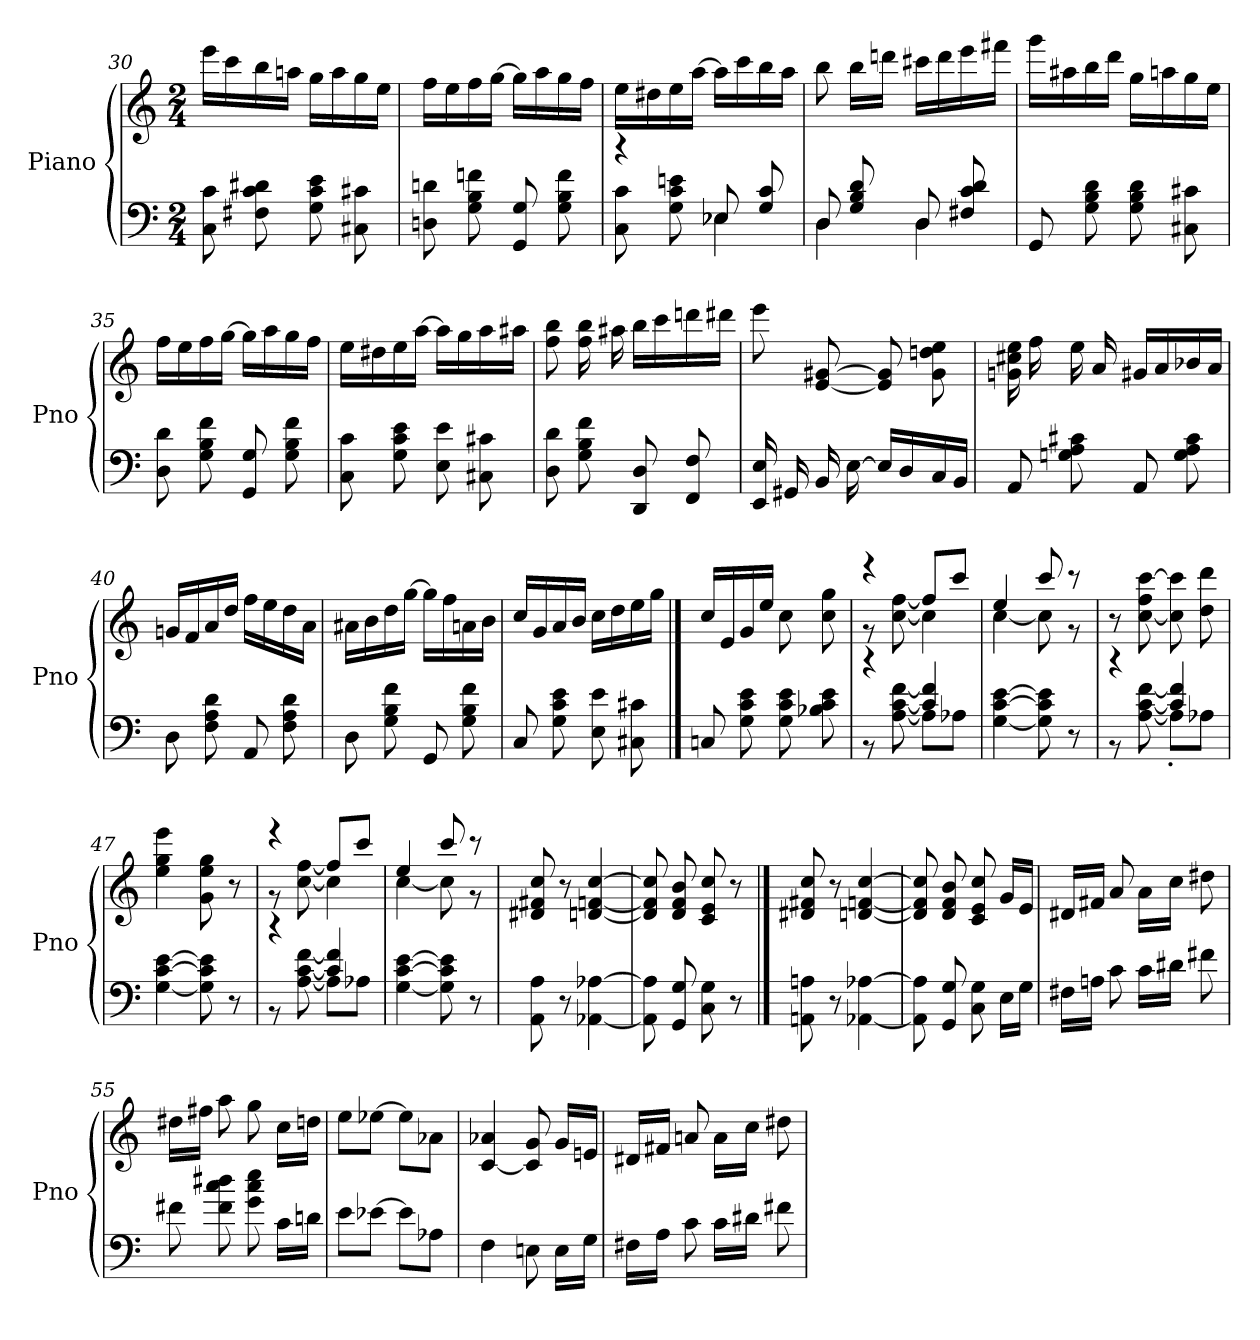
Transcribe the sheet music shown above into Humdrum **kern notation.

**kern	**kern
*part2	*part1
*staff2	*staff1
*I"Piano	*I"Piano
*I'Pno	*I'Pno
*clefF4	*clefG2
*k[]	*k[]
*M2/4	*M2/4
=30	=30
8C\ 8c\	16eee\LL
.	16ccc\
8F#X\ 8c\ 8d#X\	16bb\
.	16aan\JJ
8G\ 8c\ 8e\	16gg\LL
.	16aa\
8C#X\ 8c#X\	16gg\
.	16ee\JJ
!!LO:PB:g=z
=31	=31
8Dn\ 8dn\	16ff\LL
.	16ee\
8G\ 8B\ 8fn\	16ff\
.	[16gg\JJ
8GG/ 8G/	16gg\LL]
.	16aa\
8G\ 8B\ 8f\	16gg\
.	16ff\JJ
=32	=32
*^	*
4r	8C\ 8c\	16ee\LL
.	.	16dd#X\
.	8G\ 8c\ 8en\	16ee\
.	.	[16aa\JJ
8E-X/	4E-\	16aa\LL]
.	.	16ccc\
8G/ 8c/	.	16bb\
.	.	16aa\JJ
=33	=33	=33
8D/	4D\	8bb\
8G/ 8B/ 8d/	.	16bb\LL
.	.	16dddn\JJ
8D/	4D\	16ccc#X\LL
.	.	16ddd\
8F#X/ 8c/ 8d/	.	16eee\
.	.	16fff#X\JJ
*v	*v	*
=34	=34
8GG/	16ggg\LL
.	16aa#X\
8G\ 8B\ 8d\	16bb\
.	16ddd\JJ
8G\ 8B\ 8d\	16gg\LL
.	16aan\
8C#X\ 8c#X\	16gg\
.	16ee\JJ
!!LO:LB:g=z
=35	=35
8D\ 8d\	16ff\LL
.	16ee\
8G\ 8B\ 8f\	16ff\
.	[16gg\JJ
8GG/ 8G/	16gg\LL]
.	16aa\
8G\ 8B\ 8f\	16gg\
.	16ff\JJ
=36	=36
8C\ 8c\	16ee\LL
.	16dd#X\
8G\ 8c\ 8e\	16ee\
.	[16aa\JJ
8E\ 8e\	16aa\LL]
.	16gg\
8C#X\ 8c#X\	16aa\
.	16aa#X\JJ
=37	=37
8D\ 8d\	8ff\ 8bb\
8G\ 8B\ 8f\	16ff\ 16bb\
.	16aa#X\
8DD/ 8D/	16bb\LL
.	16ccc\
8FF/ 8F/	16dddn\
.	16ddd#X\JJ
=38	=38
16EE/ 16E/	8eee\
16GG#X/	.
16BB/	[8e/ [8g#X/
[16E\	.
16E/LL]	8e/] 8g#/]
16D/	.
16C/	8g#\ 8ddn\ 8ee\
16BB/JJ	.
!!LO:LB:g=z
=39	=39
8AA/	16gn\ 16cc#X\ 16ee\
.	16ff\
8Gn\ 8A\ 8c#X\	16ee\
.	16a/
8AA/	16g#X/LL
.	16a/
8G\ 8A\ 8c#\	16b-X/
.	16a/JJ
=40	=40
8D\	16gn/LL
.	16f/
8F\ 8A\ 8d\	16a/
.	16dd/JJ
8AA/	16ff\LL
.	16ee\
8F\ 8A\ 8d\	16dd\
.	16a\JJ
=41	=41
8D\	16a#X\LL
.	16b\
8G\ 8B\ 8f\	16dd\
.	[16gg\JJ
8GG/	16gg\LL]
.	16ff\
8G\ 8B\ 8f\	16an\
.	16b\JJ
=42	=42
8C/	16cc/LL
.	16g/
8G\ 8c\ 8e\	16a/
.	16b/JJ
8E\ 8e\	16cc\LL
.	16dd\
8C#X\ 8c#X\	16ee\
.	16gg\JJ
==43	==43
8Cn/	16cc/LL
.	16e/
8G\ 8c\ 8e\	16g/
.	16ee/JJ
8G\ 8c\ 8e\	8cc\
8B-X\ 8c\ 8e\	8cc\ 8gg\
!!LO:LB:g=z
=44!|	=44!|
*^	*^
4r	8r	4r	8r
.	[8A\ [8c\ [8f\	.	[8cc\ [8ff\
4c/] 4f/]	8A\L]	8ff/L]	4cc\]
.	8A-X\J	8ccc/J	.
*v	*v	*	*
=45	=45	=45
[4G\ [4c\ [4e\	4ee/	[4cc\
8G\] 8c\] 8e\]	8ccc/	8cc\]
8r	8r	8r
*	*v	*v
=46	=46
*^	*
4r	8r	8r
.	[8A\ [8c\ [8f\	[8cc\ 8ff\ [8ccc\
4c/] 4f/]	8A'\L]	8cc\] 8ccc\]
.	8A-X\J	8dd\ 8ddd\
*v	*v	*
=47	=47
[4G\ [4c\ [4e\	4ee\ 4gg\ 4eee\
8G\] 8c\] 8e\]	8g\ 8ee\ 8gg\
8r	8r
=48	=48
*^	*^
4r	8r	4r	8r
.	[8A\ [8c\ [8f\	.	[8cc\ [8ff\
4c/] 4f/]	8A\L]	8ff/L]	4cc\]
.	8A-X\J	8ccc/J	.
*v	*v	*	*
=49	=49	=49
[4G\ [4c\ [4e\	4ee/	[4cc\
8G\] 8c\] 8e\]	8ccc/	8cc\]
8r	8r	8r
*	*v	*v
=50	=50
8AA\ 8A\	8d#X/ 8f#X/ 8cc/
8r	8r
[4AA-X\ [4A-X\	[4dn/ [4fn/ [4cc/
=51	=51
8AA-\] 8A-\]	8d/] 8f/] 8cc/]
8GG/ 8G/	8d/ 8f/ 8b/
8C\ 8G\	8c/ 8e/ 8cc/
8r	8r
!!LO:LB:g=z
==52	==52
8AAn\ 8An\	8d#X/ 8f#X/ 8cc/
8r	8r
[4AA-X\ [4A-X\	[4dn/ [4fn/ [4cc/
=53	=53
8AA-\] 8A-\]	8d/] 8f/] 8cc/]
8GG/ 8G/	8d/ 8f/ 8b/
8C\ 8G\	8c/ 8e/ 8cc/
16E\LL	16g/LL
16G\JJ	16e/JJ
=54!|	=54!|
16F#X\LL	16d#X/LL
16An\JJ	16f#X/JJ
8c\	8a/
16c\LL	16a\LL
16d#X\JJ	16cc\JJ
8f#X\	8dd#X\
=55	=55
8f#X\	16dd#X\LL
.	16ff#X\JJ
8f#\ 8cc\ 8dd#X\	8aa\
8g\ 8cc\ 8ee\	8gg\
16c\LL	16cc\LL
16dn\JJ	16ddn\JJ
=56	=56
8e\L	8ee\L
[8e-X\J	[8ee-X\J
8e-\L]	8ee-\L]
8A-X\J	8a-X\J
=57	=57
4F\	[4c/ 4a-X/
8En\	8c/] 8g/
16E\LL	16g/LL
16G\JJ	16en/JJ
!!LO:LB:g=z
=58	=58
16F#X\LL	16d#X/LL
16A\JJ	16f#X/JJ
8c\	8an/
16c\LL	16a\LL
16d#X\JJ	16cc\JJ
8f#X\	8dd#X\
=	=
*-	*-
